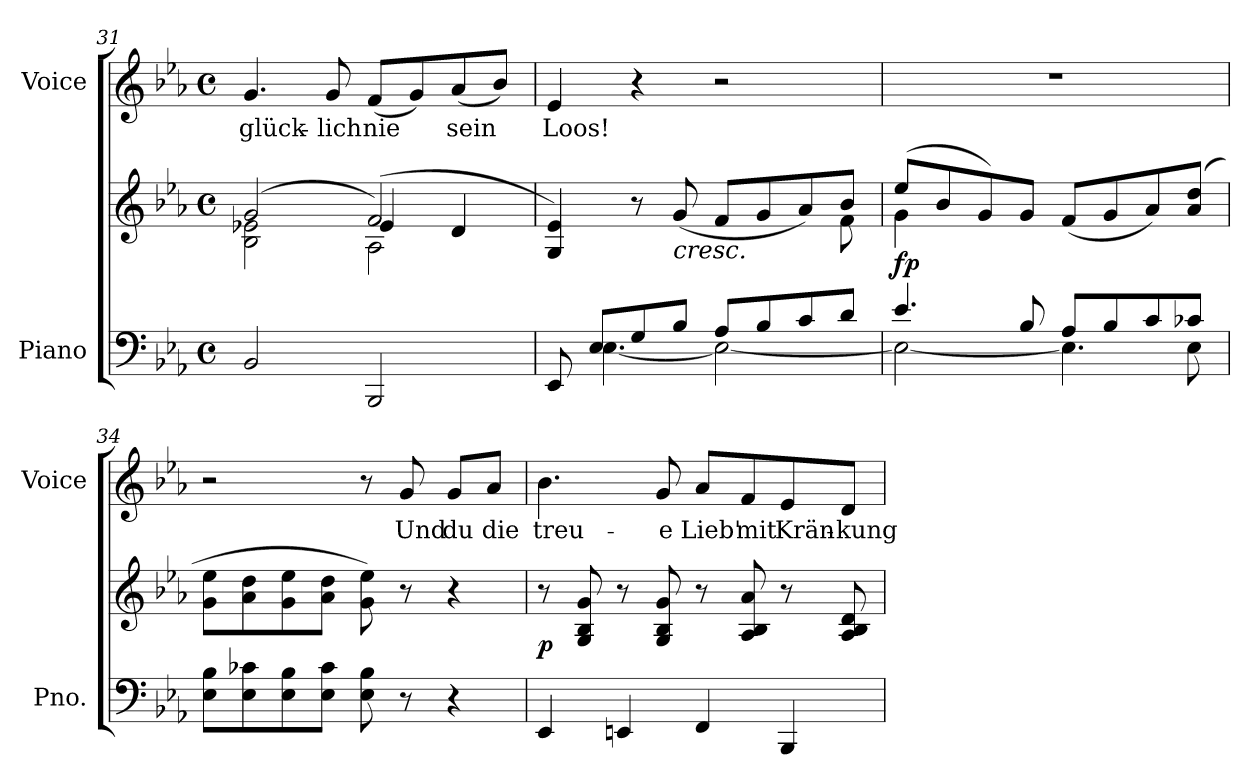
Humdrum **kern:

**kern	**kern	**dynam	**kern	**text
*part2	*part2	*part2	*part1	*part1
*staff3	*staff2	*staff2/3	*staff1	*staff1
*I"Piano	*	*	*I"Voice	*
*I'Pno.	*	*	*I'Voice	*
*clefF4	*clefG2	*	*clefG2	*
*k[b-e-a-]	*k[b-e-a-]	*	*k[b-e-a-]	*
*E-:	*E-:	*	*E-:	*
*M4/4	*M4/4	*	*M4/4	*
*met(c)	*met(c)	*	*met(c)	*
=31	=31	=31	=31	=31
*	*^	*	*	*
*	*	*^	*	*	*
!	!	!	!	!	!	!LO:LY:b:color=#000000
2BB-i/	(2gi/	2B-i\ 2e-Xi	2ryy	.	4.gi/	-glück-
!	!	!	!	!	!	!LO:LY:b:color=#000000
.	.	.	.	.	8gi/	-lich
!	!	!	!	!	!	!LO:LY:b:color=#000000
2BBB-i/	(2fi/)	4e-i/	2A-i\	.	(8fi/L	nie
.	.	.	.	.	8gi/)	.
!	!	!	!	!	!	!LO:LY:b:color=#000000
.	.	4di/	.	.	(8a-i/	sein
.	.	.	.	.	8b-i/J)	.
*	*	*v	*v	*	*	*
=32	=32	=32	=32	=32	=32
*^	*	*	*	*	*
!	!	!	!	!	!	!LO:LY:b:color=#000000
8EE-i/	8ryy	4Gi/ 4e-i)	2..ryy	.	4e-i/	Loos!
8E-i/L	[<4.E-i\	.	.	.	.	.
8Gi/	.	8r	.	.	4r	.
!	!	!LO:TX:b:i:t=cresc.	!	!	!	!
8B-i/J	.	(8gi/	.	.	.	.
8A-i/L	2E-i\_<	8fi/L	.	.	2r	.
8B-i/	.	8gi/	.	.	.	.
8ci/	.	8a-i/)	.	.	.	.
8di/J	.	8b-i/J	8fi\	.	.	.
!!LO:PB:g=z
=33	=33	=33	=33	=33	=33	=33
4.e-i/	2E-i\_<	(8ee-i/L	4gi\	fp	1r	.
.	.	8b-i/	.	.	.	.
.	.	8gi/)	2.ryy	.	.	.
8B-i/	.	8gi/J	.	.	.	.
8A-i/L	4.E-i\]	(8fi/L	.	.	.	.
8B-i/	.	8gi/	.	.	.	.
8ci/	.	8a-i/)	.	.	.	.
8c-Xi/J	8E-i\	(8a-i/ 8ddiJ	.	.	.	.
*v	*v	*	*	*	*	*
*	*v	*v	*	*	*
=34	=34	=34	=34	=34
8E-i\ 8B-iL	8gi\ 8ee-iL	.	2r	.
8E-i\ 8c-Xi	8a-i\ 8ddi	.	.	.
8E-i\ 8B-i	8gi\ 8ee-i	.	.	.
8E-i\ 8c-iJ	8a-i\ 8ddiJ	.	.	.
8E-i\ 8B-i	8gi\ 8ee-i)	.	8r	.
!	!	!	!	!LO:LY:b:color=#000000
8r	8r	.	8gi/	Und
!	!	!	!	!LO:LY:b:color=#000000
4r	4r	.	8gi/L	du
!	!	!	!	!LO:LY:b:color=#000000
.	.	.	8a-i/J	die
=35	=35	=35	=35	=35
!	!	!	!	!LO:LY:b:color=#000000
4EE-i/	8r	p	4.b-i\	treu-
.	8Gi/ 8B-i 8gi	.	.	.
4EEni/	8r	.	.	.
!	!	!	!	!LO:LY:b:color=#000000
.	8Gi/ 8B-i 8gi	.	8gi/	-e
!	!	!	!	!LO:LY:b:color=#000000
4FFi/	8r	.	8a-i/L	Lieb'
!	!	!	!	!LO:LY:b:color=#000000
.	8A-i/ 8B-i 8a-i	.	8fi/	mit
!	!	!	!	!LO:LY:b:color=#000000
4BBB-i/	8r	.	8e-i/	Krän-
!	!	!	!	!LO:LY:b:color=#000000
.	8A-i/ 8B-i 8di	.	8di/J	-kung
=	=	=	=	=
*-	*-	*-	*-	*-
